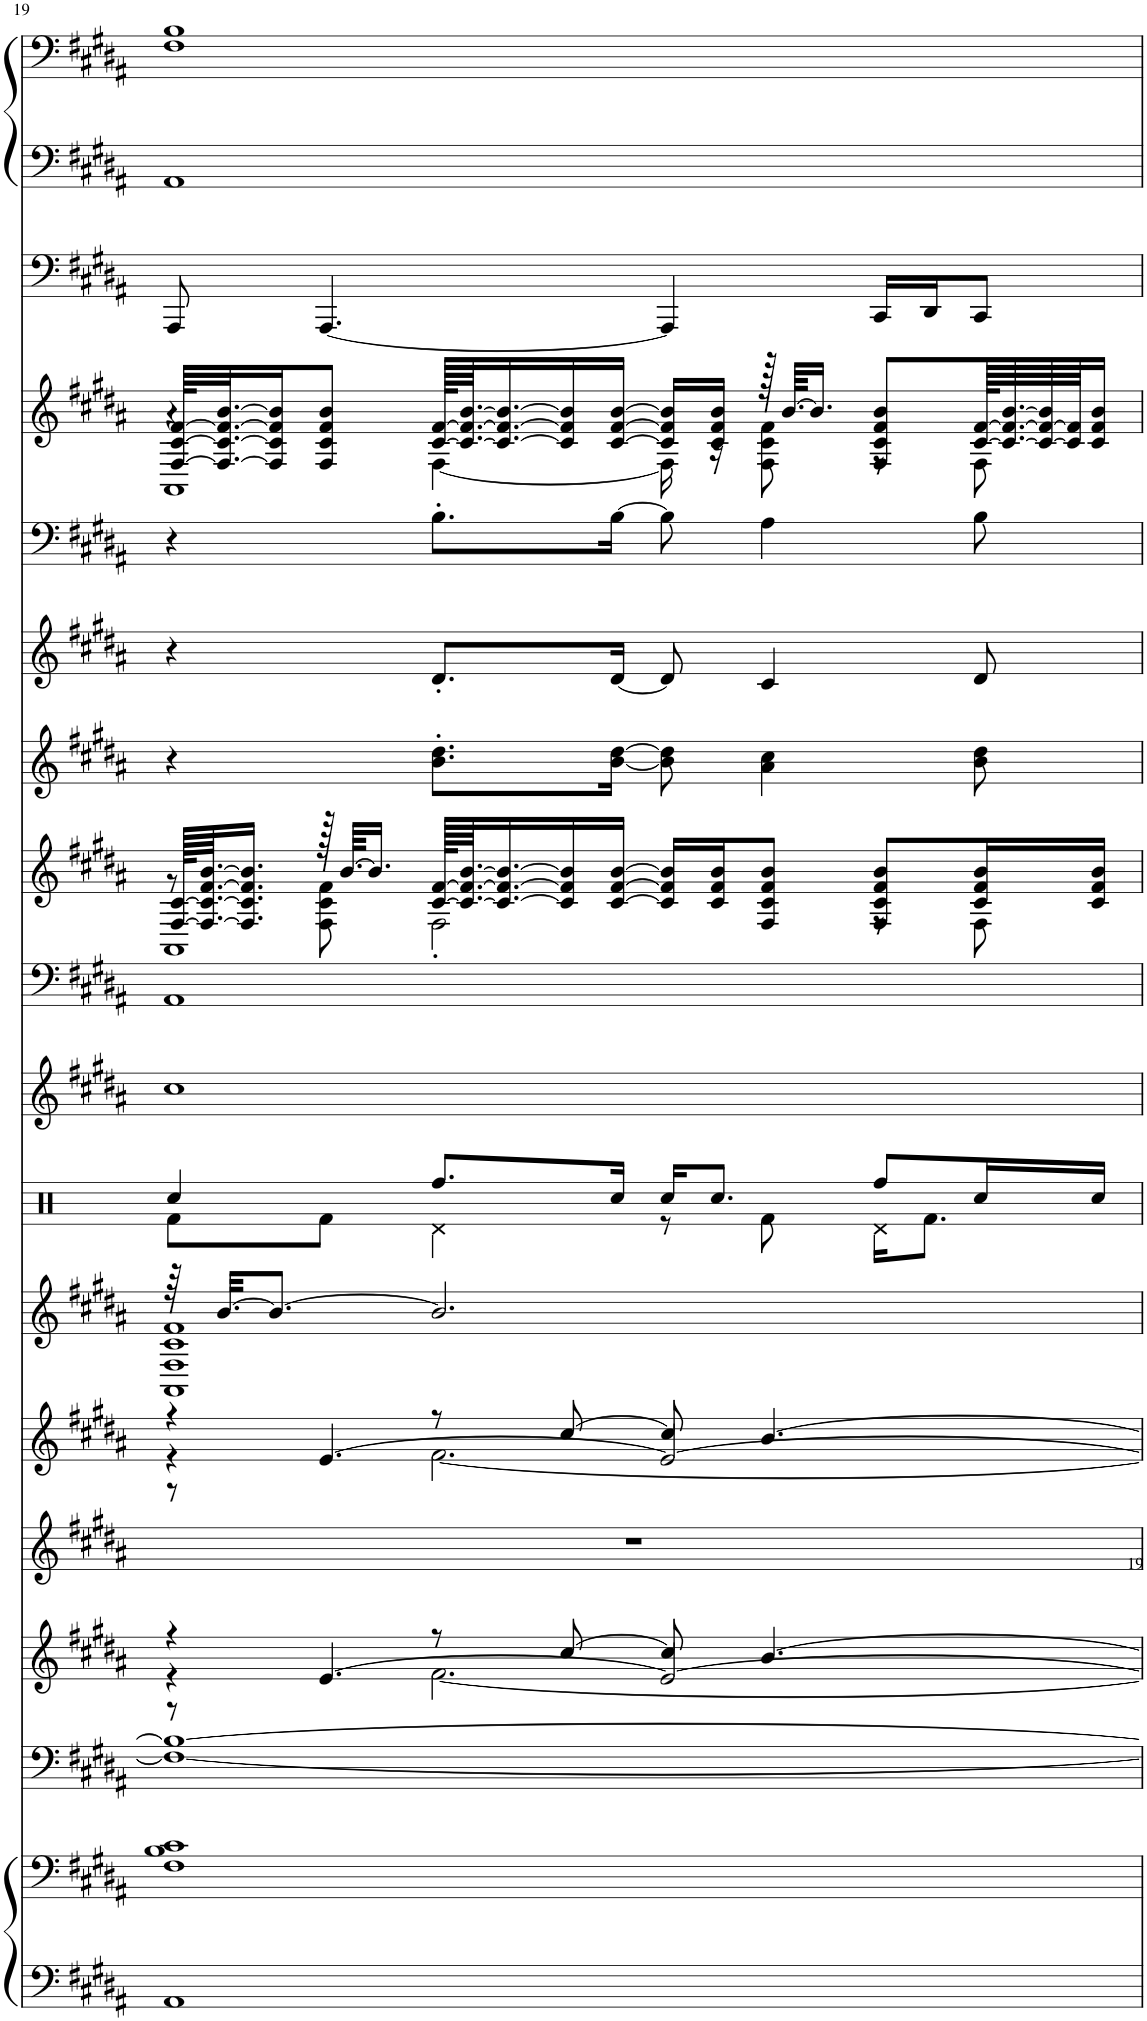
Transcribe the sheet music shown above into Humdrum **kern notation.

**kern	**kern	**kern	**kern	**kern	**kern	**kern	**kern	**kern	**kern	**kern	**kern	**kern	**kern	**kern	**kern	**kern	**kern
*part16	*part16	*part15	*part14	*part13	*part12	*part11	*part10	*part9	*part8	*part7	*part6	*part5	*part4	*part3	*part2	*part1	*part1
*staff18	*staff17	*staff16	*staff15	*staff14	*staff13	*staff12	*staff11	*staff10	*staff9	*staff8	*staff7	*staff6	*staff5	*staff4	*staff3	*staff2	*staff1
*I"Bright Piano	*	*I"Warm Pad	*I"Vibraphone	*I"Jazz Guitar	*I"Jazz Guitar	*I"Jazz Guitar	*I"Percussion	*I"Strings 2	*I"Steel Gtr.	*I"Steel Gtr.	*I"Voice Oohs	*I"Synth Voice	*I"Tenor Sax	*I"Steel Gtr.	*I"Fingered Bass	*I"Grand Piano, COLLIDE	*
*I'Pno	*	*	*I'Vbp	*	*	*	*	*I'Str	*	*	*I'V	*I'V	*I'T Sax	*	*	*I'Pno	*
!!LO:PB:g=z
*clefF4	*clefF4	*clefF4	*clefG2	*clefG2	*clefG2	*clefG2	*clefX	*clefG2	*clefF4	*clefG2	*clefG2	*clefG2	*clefF4	*clefG2	*clefF4	*clefF4	*clefF4
*	*	*	*	*	*	*	*	*	*	*	*	*	*Trd8c14	*	*	*	*
*k[f#c#g#d#a#]	*k[f#c#g#d#a#]	*k[f#c#g#d#a#]	*k[f#c#g#d#a#]	*k[f#c#g#d#a#]	*k[f#c#g#d#a#]	*k[f#c#g#d#a#]	*k[]	*k[f#c#g#d#a#]	*k[f#c#g#d#a#]	*k[f#c#g#d#a#]	*k[f#c#g#d#a#]	*k[f#c#g#d#a#]	*k[f#c#g#d#a#]	*k[f#c#g#d#a#]	*k[f#c#g#d#a#]	*k[f#c#g#d#a#]	*k[f#c#g#d#a#]
*M4/4	*M4/4	*M4/4	*M4/4	*M4/4	*M4/4	*M4/4	*M4/4	*M4/4	*M4/4	*M4/4	*M4/4	*M4/4	*M4/4	*M4/4	*M4/4	*M4/4	*M4/4
=19	=19	=19	=19	=19	=19	=19	=19	=19	=19	=19	=19	=19	=19	=19	=19	=19	=19
*	*	*	*^	*	*^	*^	*^	*	*	*^	*	*	*	*^	*	*	*
*	*	*	*	*^	*	*	*^	*	*	*	*	*	*	*	*^	*	*	*	*	*^	*	*	*
1AA#	1F# 1B 1c#	1F#_ 1B_	4r	4r	8r	1r	4r	4r	8r	64r	1AA# 1F# 1c# 1f#	4Rcc/	8Rf\L	1cc#	1AA#	[128F#/ [128c#/KLLLL	8r	1AA#	4r	4r	4r	[64F#/ [64c#/ [64f#/KLLL	4r	1AA#	8AAA#/	1AA#	1F# 1B
.	.	.	.	.	.	.	.	.	.	.	.	.	.	.	.	64.F#/_ 64.c#/_ [64.f#/ [64.b/JJ	.	.	.	.	.	.	.	.	.	.	.
.	.	.	.	.	.	.	.	.	.	[32.b/KKL	.	.	.	.	.	.	.	.	.	.	.	32.F#/_ 32.c#/_ 32.f#/_ [32.b/J	.	.	.	.	.
.	.	.	.	.	.	.	.	.	.	.	.	.	.	.	.	16.F#/] 16.c#/] 16.f#/] 16.b/]JJ	.	.	.	.	.	.	.	.	.	.	.
.	.	.	.	.	.	.	.	.	.	8.b/J_	.	.	.	.	.	.	.	.	.	.	.	16F#/] 16c#/] 16f#/] 16b/]J	.	.	.	.	.
.	.	.	.	.	[4.e/	.	.	.	[4.e/	.	.	.	8Rf\J	.	.	128r	8F#\ 8c#\ 8f#\	.	.	.	.	8F#/ 8c#/ 8f#/ 8b/J	.	.	[4.AAA#/	.	.
.	.	.	.	.	.	.	.	.	.	.	.	.	.	.	.	[64.b/KKLL	.	.	.	.	.	.	.	.	.	.	.
.	.	.	.	.	.	.	.	.	.	.	.	.	.	.	.	16.b/JJ]	.	.	.	.	.	.	.	.	.	.	.
.	.	.	8r	[2.f#\	.	.	8r	[2.f#\	.	2.b/]	.	8.Rff/L	4Rd\	.	.	[128c#/ [128f#/KLLLL	2F#'\	.	8.b\' 8.dd#\'L	8.d#'/L	8.B'\L	[128c#/ [128f#/KLLLL	[4F#\	.	.	.	.
.	.	.	.	.	.	.	.	.	.	.	.	.	.	.	.	64.c#/_ 64.f#/_ [64.b/JJ	.	.	.	.	.	64.c#/_ 64.f#/_ [64.b/JJ	.	.	.	.	.
.	.	.	.	.	.	.	.	.	.	.	.	.	.	.	.	16.c#/_ 16.f#/_ 16.b/_	.	.	.	.	.	16.c#/_ 16.f#/_ 16.b/_	.	.	.	.	.
.	.	.	[8cc#/	.	.	.	[8cc#/	.	.	.	.	.	.	.	.	16c#/] 16f#/] 16b/]	.	.	.	.	.	16c#/] 16f#/] 16b/]	.	.	.	.	.
.	.	.	.	.	.	.	.	.	.	.	.	16Rcc/Jk	.	.	.	[16c#/ [16f#/ [16b/JJ	.	.	[16b\ [16dd#\Jk	[16d#/Jk	[16B\Jk	[16c#/ [16f#/ [16b/JJ	.	.	.	.	.
.	.	.	8cc#/]	.	2e/_	.	8cc#/]	.	2e/_	.	.	16Rcc/KL	8r	.	.	16c#/] 16f#/] 16b/]LL	.	.	8b\] 8dd#\]	8d#/]	8B\]	16c#/] 16f#/] 16b/]LL	16F#\]	.	4AAA#/]	.	.
.	.	.	.	.	.	.	.	.	.	.	.	8.Rcc/J	.	.	.	16c#/ 16f#/ 16b/J	.	.	.	.	.	16c#/ 16f#/ 16b/JJ	16r	.	.	.	.
.	.	.	[4.b/	.	.	.	[4.b/	.	.	.	.	.	8Rf\	.	.	8F#/ 8c#/ 8f#/ 8b/J	.	.	4a#\ 4cc#\	4c#/	4A#\	128r	8F#\ 8c#\ 8f#\	.	.	.	.
.	.	.	.	.	.	.	.	.	.	.	.	.	.	.	.	.	.	.	.	.	.	[64.b/KKLL	.	.	.	.	.
.	.	.	.	.	.	.	.	.	.	.	.	.	.	.	.	.	.	.	.	.	.	16.b/JJ]	.	.	.	.	.
.	.	.	.	.	.	.	.	.	.	.	.	8Rff/L	16Rd\KL	.	.	8F#/ 8c#/ 8f#/ 8b/L	8r	.	.	.	.	8F#/ 8c#/ 8f#/ 8b/L	8r	.	16CC#/LL	.	.
.	.	.	.	.	.	.	.	.	.	.	.	.	8.Rf\J	.	.	.	.	.	.	.	.	.	.	.	16DD#/J	.	.
.	.	.	.	.	.	.	.	.	.	.	.	16Rcc/L	.	.	.	16c#/ 16f#/ 16b/L	8F#\	.	8b\ 8dd#\	8d#/	8B\	[128c#/ [128f#/KLLL	8F#\	.	8CC#/J	.	.
.	.	.	.	.	.	.	.	.	.	.	.	.	.	.	.	.	.	.	.	.	.	64.c#/_ 64.f#/_ [64.b/	.	.	.	.	.
.	.	.	.	.	.	.	.	.	.	.	.	.	.	.	.	.	.	.	.	.	.	64c#/_ 64f#/_ 64b/]	.	.	.	.	.
.	.	.	.	.	.	.	.	.	.	.	.	.	.	.	.	.	.	.	.	.	.	64c#/] 64f#/]JJ	.	.	.	.	.
.	.	.	.	.	.	.	.	.	.	.	.	16Rcc/JJ	.	.	.	16c#/ 16f#/ 16b/JJ	.	.	.	.	.	16c#/ 16f#/ 16b/JJ	.	.	.	.	.
*	*	*	*	*	*	*	*v	*v	*v	*	*	*v	*v	*	*	*v	*v	*v	*	*	*	*v	*v	*v	*	*	*
*	*	*	*v	*v	*v	*	*	*v	*v	*	*	*	*	*	*	*	*	*	*	*
=	=	=	=	=	=	=	=	=	=	=	=	=	=	=	=	=	=
*-	*-	*-	*-	*-	*-	*-	*-	*-	*-	*-	*-	*-	*-	*-	*-	*-	*-
